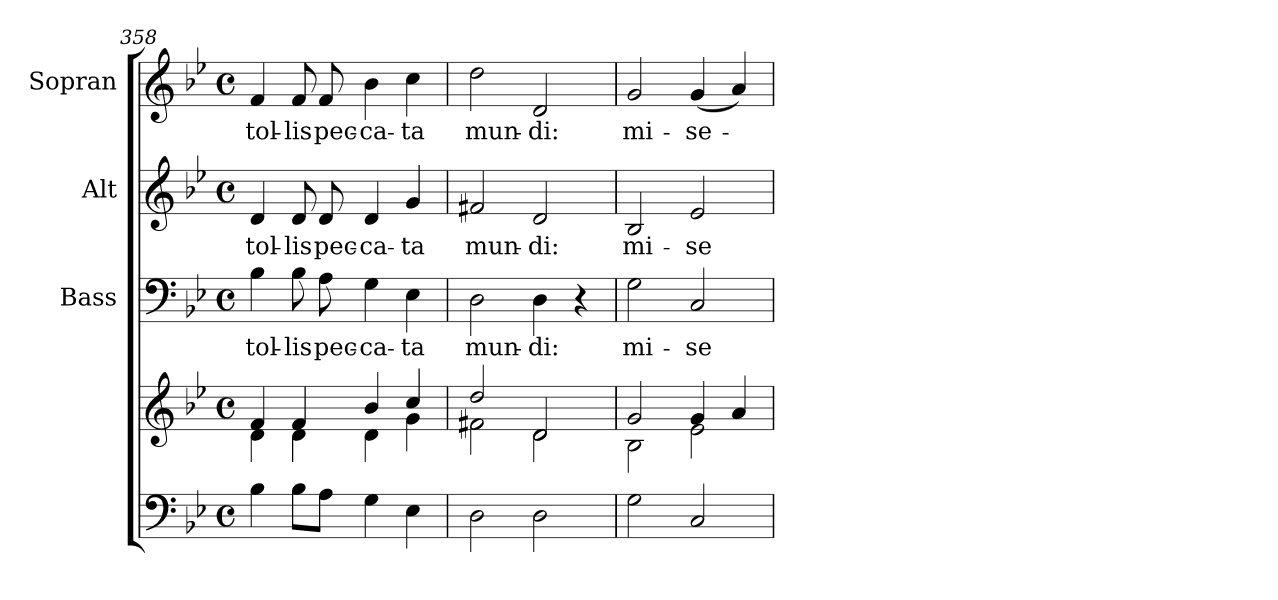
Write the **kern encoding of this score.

**kern	**kern	**kern	**text	**kern	**text	**kern	**text
*part4	*part4	*part3	*part3	*part2	*part2	*part1	*part1
*staff5	*staff4	*staff3	*staff3	*staff2	*staff2	*staff1	*staff1
*	*	*I"Bass	*	*I"Alt	*	*I"Sopran	*
*	*	*I'B.	*	*I'A.	*	*I'S.	*
*clefF4	*clefG2	*clefF4	*	*clefG2	*	*clefG2	*
*k[b-e-]	*k[b-e-]	*k[b-e-]	*	*k[b-e-]	*	*k[b-e-]	*
*B-:	*B-:	*B-:	*	*B-:	*	*B-:	*
*M4/4	*M4/4	*M4/4	*	*M4/4	*	*M4/4	*
*met(c)	*met(c)	*met(c)	*	*met(c)	*	*met(c)	*
=358	=358	=358	=358	=358	=358	=358	=358
*	*^	*	*	*	*	*	*
!	!	!	!	!LO:LY:b	!	!LO:LY:b	!	!LO:LY:b
4B-\	4f/	4d\	4B-\	tol-	4d/	tol-	4f/	tol-
!	!	!	!	!LO:LY:b	!	!LO:LY:b	!	!LO:LY:b
8B-\L	4f/	4d\	8B-\	-lis	8d/	-lis	8f/	-lis
!	!	!	!	!LO:LY:b	!	!LO:LY:b	!	!LO:LY:b
8A\J	.	.	8A\	pec-	8d/	pec-	8f/	pec-
!	!	!	!	!LO:LY:b	!	!LO:LY:b	!	!LO:LY:b
4G\	4b-/	4d\	4G\	-ca-	4d/	-ca-	4b-\	-ca-
!	!	!	!	!LO:LY:b	!	!LO:LY:b	!	!LO:LY:b
4E-\	4cc/	4g\	4E-\	-ta	4g/	-ta	4cc\	-ta
=359	=359	=359	=359	=359	=359	=359	=359	=359
!	!	!	!	!LO:LY:b	!	!LO:LY:b	!	!LO:LY:b
2D\	2dd/	2f#X\	2D\	mun-	2f#X/	mun-	2dd\	mun-
!	!	!	!	!LO:LY:b	!	!LO:LY:b	!	!LO:LY:b
2D\	2d/	2d\	4D\	-di:	2d/	-di:	2d/	-di:
.	.	.	4r	.	.	.	.	.
=360	=360	=360	=360	=360	=360	=360	=360	=360
!	!	!	!	!LO:LY:b	!	!LO:LY:b	!	!LO:LY:b
2G\	2g/	2B-\	2G\	mi-	2B-/	mi-	2g/	mi-
!	!	!	!	!LO:LY:b	!	!LO:LY:b	!	!LO:LY:b
2C/	4g/	2e-\	2C/	-se-	2e-/	-se-	(<4g/	-se-
.	4a/	.	.	.	.	.	4a/)	.
*	*v	*v	*	*	*	*	*	*
=	=	=	=	=	=	=	=
*-	*-	*-	*-	*-	*-	*-	*-
